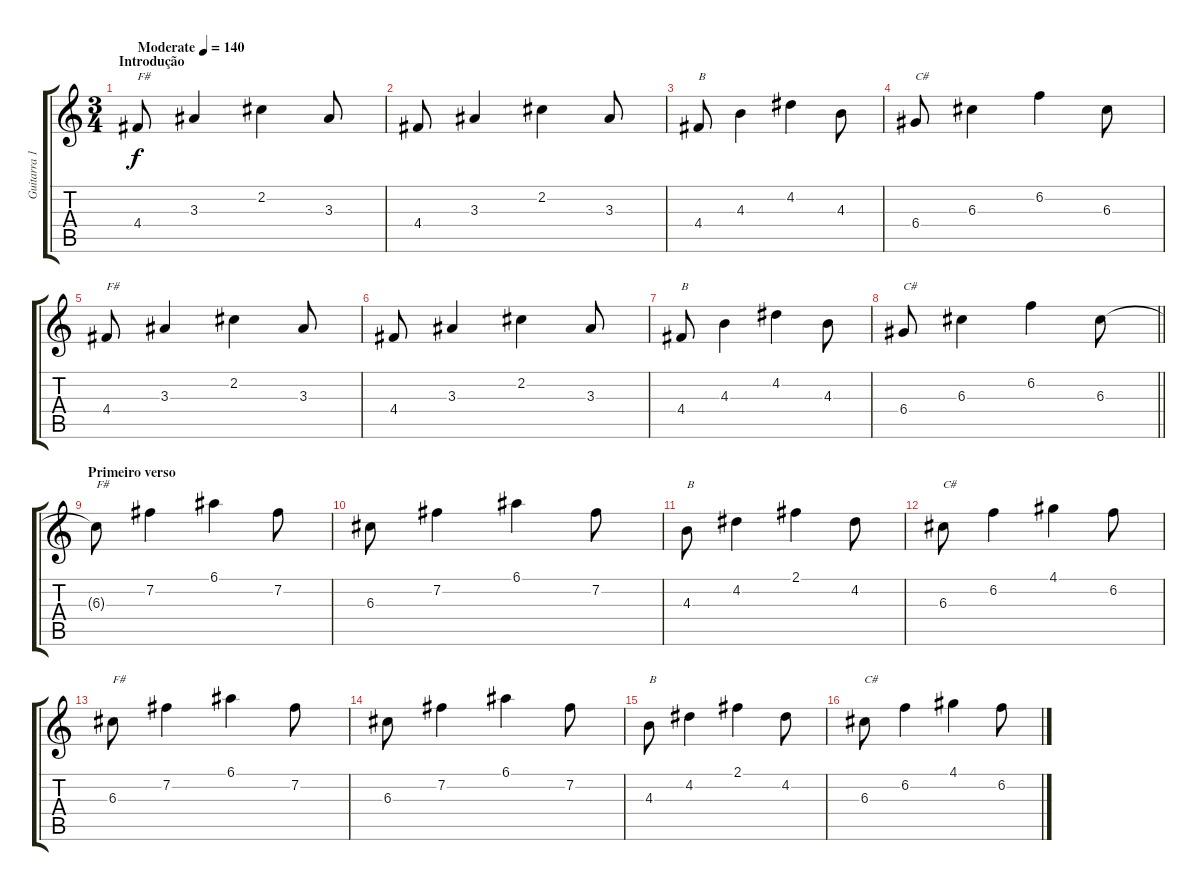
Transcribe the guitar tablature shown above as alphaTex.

\track ("Guitarra 1" "Guitarra 1") {instrument electricguitarjazz}
\staff {score tabs}
\tuning (E4 B3 G3 D3 A2 E2) {hide}
\ts (3 4)
\section ("" "Introdução")
\tempo (140 "Moderate")
\clef g2
\ks c
4.4.8{txt "F#" dy f instrument electricguitarjazz} 3.3.4 2.2.4 3.3.8 |
4.4.8 3.3.4 2.2.4 3.3.8 |
4.4.8{txt "B"} 4.3.4 4.2.4 4.3.8 |
6.4.8{txt "C#"} 6.3.4 6.2.4 6.3.8 |
4.4.8{txt "F#"} 3.3.4 2.2.4 3.3.8 |
4.4.8 3.3.4 2.2.4 3.3.8 |
4.4.8{txt "B"} 4.3.4 4.2.4 4.3.8 |
\barLineRight lightlight
6.4.8{txt "C#"} 6.3.4 6.2.4 6.3.8 |
\section ("" "Primeiro verso")
6.3{t}.8{txt "F#"} 7.2.4 6.1.4 7.2.8 |
6.3.8 7.2.4 6.1.4 7.2.8 |
4.3.8{txt "B"} 4.2.4 2.1.4 4.2.8 |
6.3.8{txt "C#"} 6.2.4 4.1.4 6.2.8 |
6.3.8{txt "F#"} 7.2.4 6.1.4 7.2.8 |
6.3.8 7.2.4 6.1.4 7.2.8 |
4.3.8{txt "B"} 4.2.4 2.1.4 4.2.8 |
6.3.8{txt "C#"} 6.2.4 4.1.4 6.2.8
